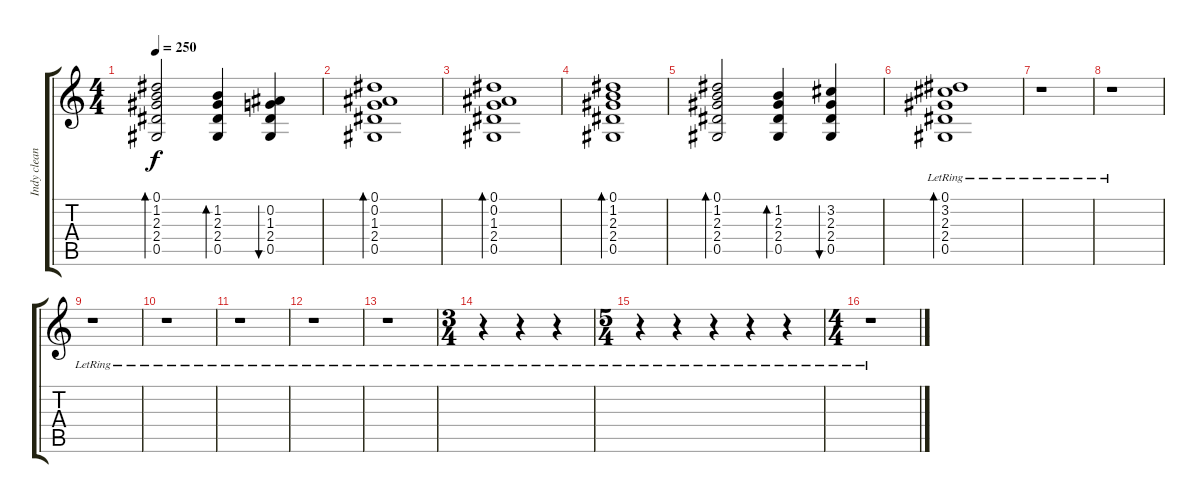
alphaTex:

\track ("Indy clean" "Indy clean") {instrument electricguitarclean}
\staff {score tabs}
\tuning (Eb4 Bb3 Gb3 Db3 Ab2 Eb2) {hide}
\ts (4 4)
\tempo 250
\clef g2
\ks c
(0.1 1.2 2.3 2.4 0.5).2{bd 30 dy f} (1.2 2.3 2.4 0.5).4{bd 30} (0.2 1.3 2.4 0.5).4{bu 60} |
(0.1 0.2 1.3 2.4 0.5).1{bd 120} |
(0.1 0.2 1.3 2.4 0.5).1{bd 30} |
(0.1 1.2 2.3 2.4 0.5).1{bd 480} |
(0.1 1.2 2.3 2.4 0.5).2{bd 60} (1.2 2.3 2.4 0.5).4{bd 120} (3.2 2.3 2.4 0.5).4{bu 120} |
(0.1{lr} 3.2{lr} 2.3{lr} 2.4{lr} 0.5{lr}).1{bd 240} |
r.1 |
r.1 |
r.1 |
r.1 |
r.1 |
r.1 |
r.1 |
\ts (3 4)
r.4 r.4 r.4 |
\ts (5 4)
r.4 r.4 r.4 r.4 r.4 |
\ts (4 4)
r.1
